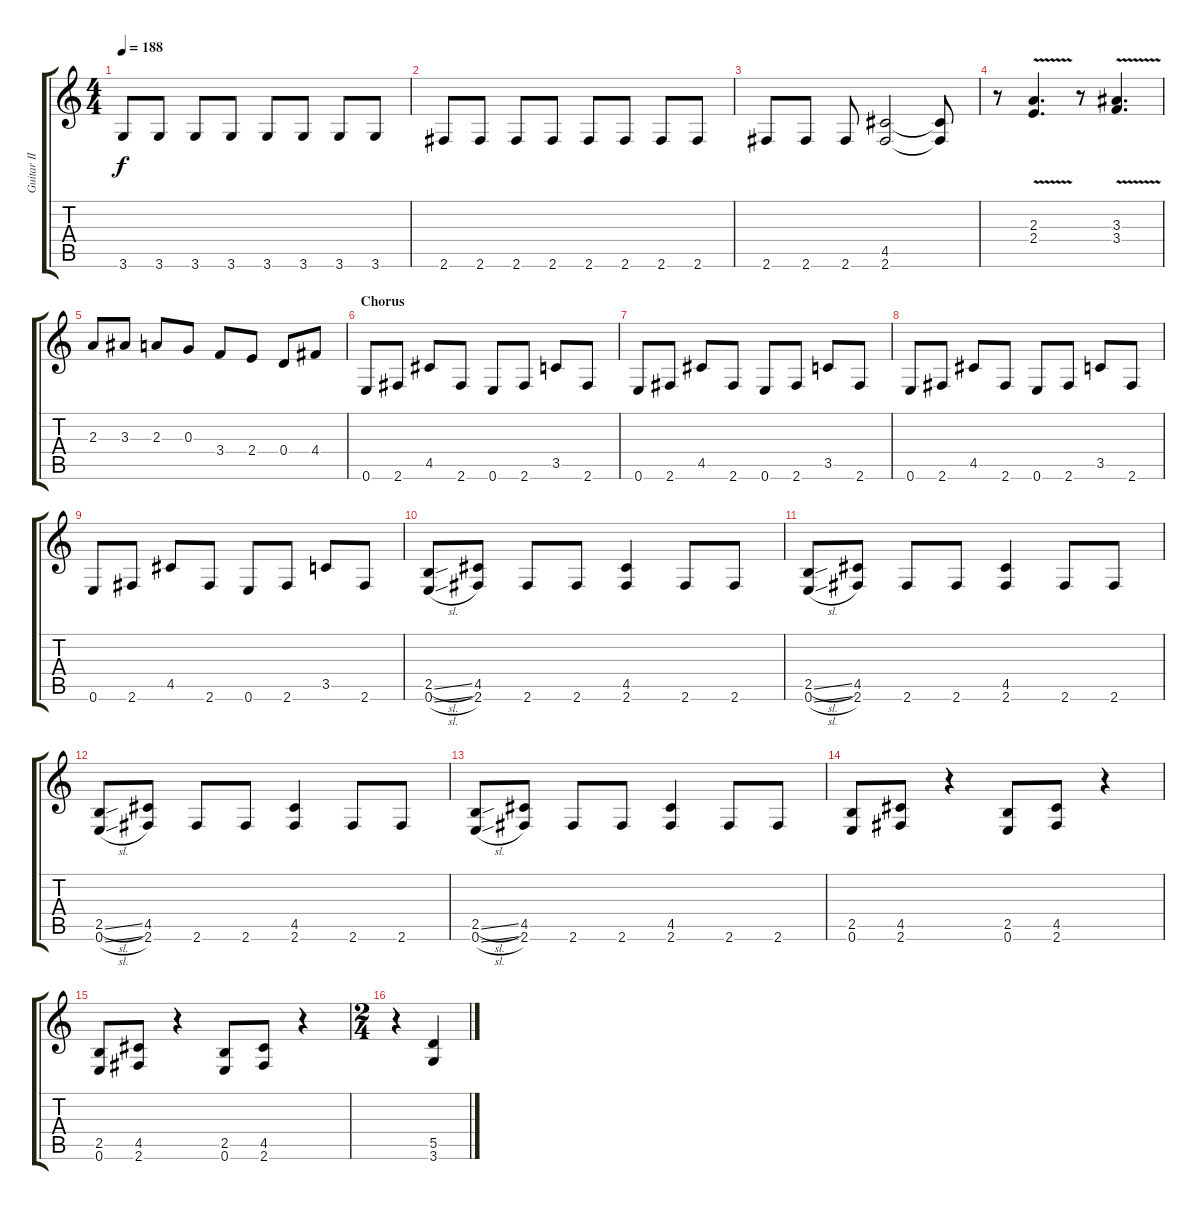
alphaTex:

\track ("Guitar II - Rythm Guitar" "Guitar II ") {instrument distortionguitar}
\staff {score tabs}
\tuning (E4 B3 G3 D3 A2 E2) {hide}
\ts (4 4)
\tempo 188
\clef g2
\ks c
3.6.8{dy f} 3.6.8 3.6.8 3.6.8 3.6.8 3.6.8 3.6.8 3.6.8 |
2.6.8 2.6.8 2.6.8 2.6.8 2.6.8 2.6.8 2.6.8 2.6.8 |
2.6.8 2.6.8 2.6.8 (4.5 2.6).2 (4.5{t} 2.6{t}).8 |
r.8 (2.3{v} 2.4{v}).4{d} r.8 (3.3{v} 3.4{v}).4{d} |
2.3.8 3.3.8 2.3.8 0.3.8 3.4.8 2.4.8 0.4.8 4.4.8 |
\section ("" "Chorus")
0.6.8 2.6.8 4.5.8 2.6.8 0.6.8 2.6.8 3.5.8 2.6.8 |
0.6.8 2.6.8 4.5.8 2.6.8 0.6.8 2.6.8 3.5.8 2.6.8 |
0.6.8 2.6.8 4.5.8 2.6.8 0.6.8 2.6.8 3.5.8 2.6.8 |
0.6.8 2.6.8 4.5.8 2.6.8 0.6.8 2.6.8 3.5.8 2.6.8 |
(2.5{sl} 0.6{sl}).8 (4.5 2.6).8 2.6.8 2.6.8 (4.5 2.6).4 2.6.8 2.6.8 |
(2.5{sl} 0.6{sl}).8 (4.5 2.6).8 2.6.8 2.6.8 (4.5 2.6).4 2.6.8 2.6.8 |
(2.5{sl} 0.6{sl}).8 (4.5 2.6).8 2.6.8 2.6.8 (4.5 2.6).4 2.6.8 2.6.8 |
(2.5{sl} 0.6{sl}).8 (4.5 2.6).8 2.6.8 2.6.8 (4.5 2.6).4 2.6.8 2.6.8 |
(2.5 0.6).8 (4.5 2.6).8 r.4 (2.5 0.6).8 (4.5 2.6).8 r.4 |
(2.5 0.6).8 (4.5 2.6).8 r.4 (2.5 0.6).8 (4.5 2.6).8 r.4 |
\ts (2 4)
r.4 (5.5 3.6).4
